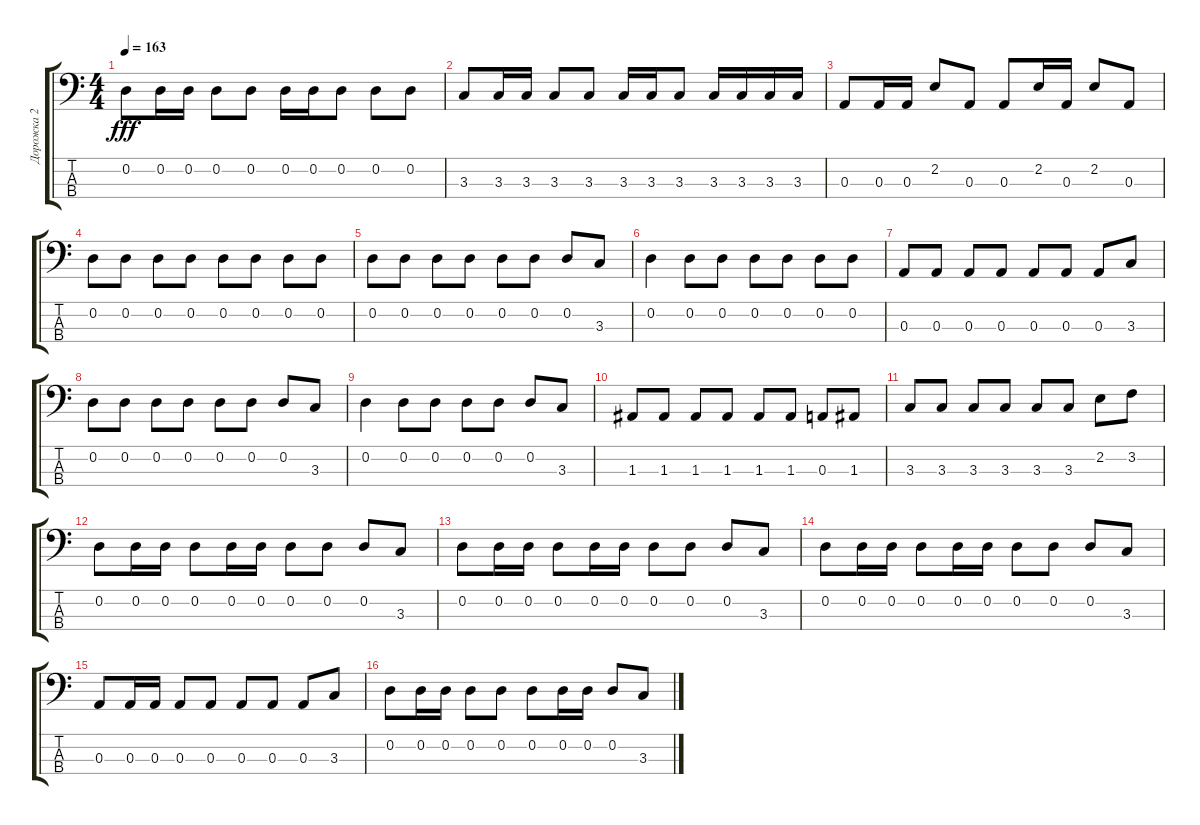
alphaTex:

\track ("Дорожка 2" "Дорожка 2") {instrument electricbassfinger}
\staff {score tabs}
\tuning (G2 D2 A1 E1) {hide}
\ts (4 4)
\tempo 163
\clef f4
\ks c
0.2.8{dy fff} 0.2.16 0.2.16 0.2.8 0.2.8 0.2.16 0.2.16 0.2.8 0.2.8 0.2.8 |
3.3.8 3.3.16 3.3.16 3.3.8 3.3.8 3.3.16 3.3.16 3.3.8 3.3.16 3.3.16 3.3.16 3.3.16 |
0.3.8 0.3.16 0.3.16 2.2.8 0.3.8 0.3.8 2.2.16 0.3.16 2.2.8 0.3.8 |
0.2.8 0.2.8 0.2.8 0.2.8 0.2.8 0.2.8 0.2.8 0.2.8 |
0.2.8 0.2.8 0.2.8 0.2.8 0.2.8 0.2.8 0.2.8 3.3.8 |
0.2.4 0.2.8 0.2.8 0.2.8 0.2.8 0.2.8 0.2.8 |
0.3.8 0.3.8 0.3.8 0.3.8 0.3.8 0.3.8 0.3.8 3.3.8 |
0.2.8 0.2.8 0.2.8 0.2.8 0.2.8 0.2.8 0.2.8 3.3.8 |
0.2.4 0.2.8 0.2.8 0.2.8 0.2.8 0.2.8 3.3.8 |
1.3.8 1.3.8 1.3.8 1.3.8 1.3.8 1.3.8 0.3.8 1.3.8 |
3.3.8 3.3.8 3.3.8 3.3.8 3.3.8 3.3.8 2.2.8 3.2.8 |
0.2.8 0.2.16 0.2.16 0.2.8 0.2.16 0.2.16 0.2.8 0.2.8 0.2.8 3.3.8 |
0.2.8 0.2.16 0.2.16 0.2.8 0.2.16 0.2.16 0.2.8 0.2.8 0.2.8 3.3.8 |
0.2.8 0.2.16 0.2.16 0.2.8 0.2.16 0.2.16 0.2.8 0.2.8 0.2.8 3.3.8 |
0.3.8 0.3.16 0.3.16 0.3.8 0.3.8 0.3.8 0.3.8 0.3.8 3.3.8 |
0.2.8 0.2.16 0.2.16 0.2.8 0.2.8 0.2.8 0.2.16 0.2.16 0.2.8 3.3.8
